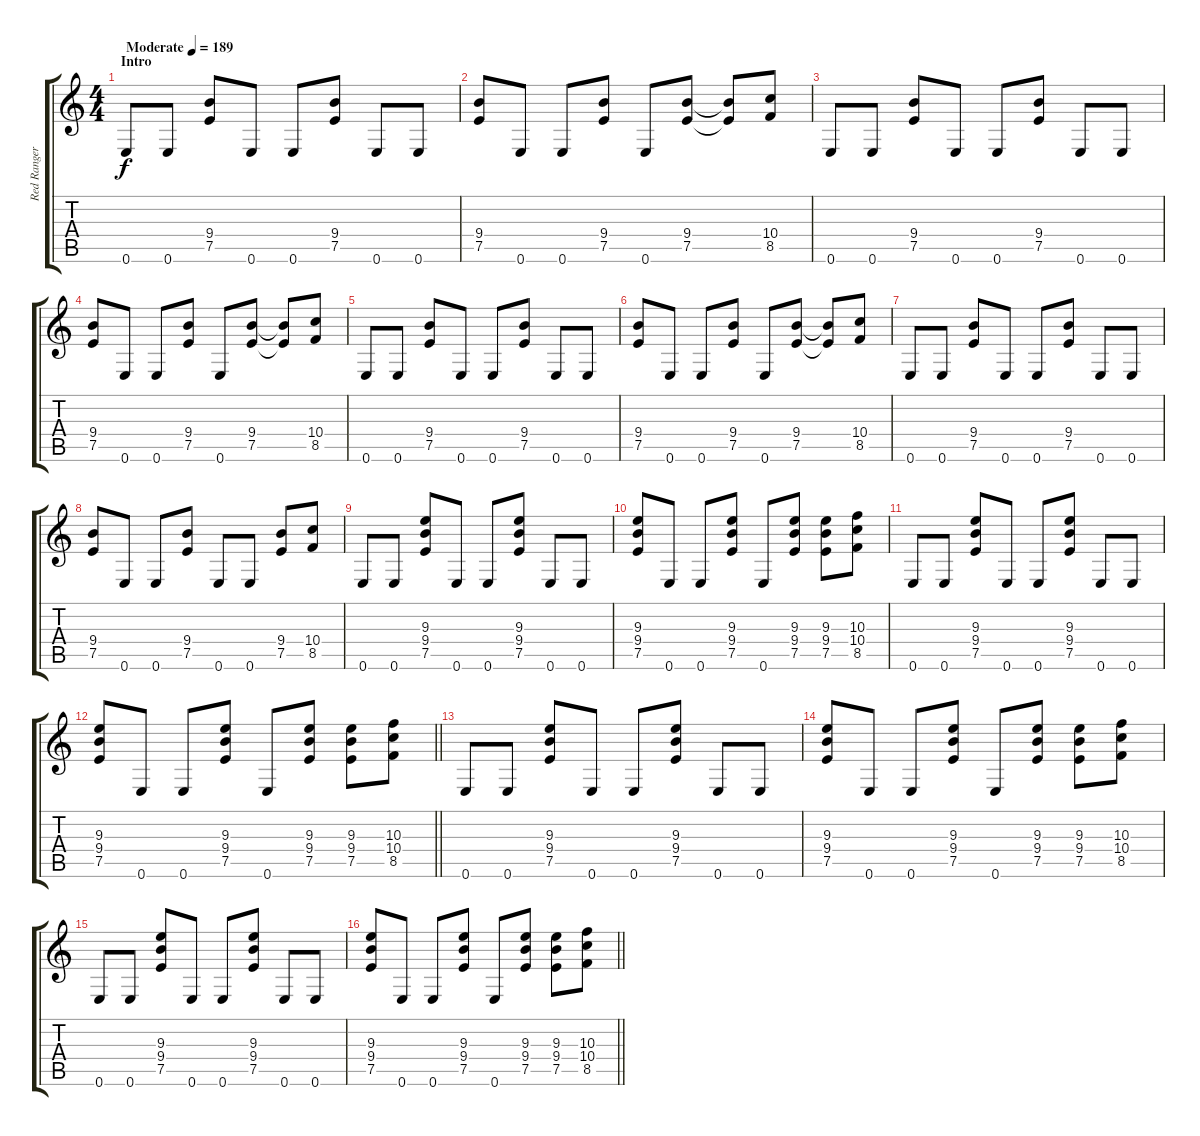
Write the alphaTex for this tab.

\track ("Red Ranger (Guitar)" "Red Ranger") {instrument distortionguitar}
\staff {score tabs}
\tuning (E4 B3 G3 D3 A2 E2) {hide}
\ts (4 4)
\section ("" "Intro")
\tempo (189 "Moderate")
\clef g2
\ks c
0.6.8{dy f instrument distortionguitar} 0.6.8 (9.4 7.5).8 0.6.8 0.6.8 (9.4 7.5).8 0.6.8 0.6.8 |
(9.4 7.5).8 0.6.8 0.6.8 (9.4 7.5).8 0.6.8 (9.4 7.5).8 (9.4{t} 7.5{t}).8 (10.4 8.5).8 |
0.6.8 0.6.8 (9.4 7.5).8 0.6.8 0.6.8 (9.4 7.5).8 0.6.8 0.6.8 |
(9.4 7.5).8 0.6.8 0.6.8 (9.4 7.5).8 0.6.8 (9.4 7.5).8 (9.4{t} 7.5{t}).8 (10.4 8.5).8 |
0.6.8 0.6.8 (9.4 7.5).8 0.6.8 0.6.8 (9.4 7.5).8 0.6.8 0.6.8 |
(9.4 7.5).8 0.6.8 0.6.8 (9.4 7.5).8 0.6.8 (9.4 7.5).8 (9.4{t} 7.5{t}).8 (10.4 8.5).8 |
0.6.8 0.6.8 (9.4 7.5).8 0.6.8 0.6.8 (9.4 7.5).8 0.6.8 0.6.8 |
(9.4 7.5).8 0.6.8 0.6.8 (9.4 7.5).8 0.6.8 0.6.8 (9.4 7.5).8 (10.4 8.5).8 |
0.6.8 0.6.8 (9.3 9.4 7.5).8 0.6.8 0.6.8 (9.3 9.4 7.5).8 0.6.8 0.6.8 |
(9.3 9.4 7.5).8 0.6.8 0.6.8 (9.3 9.4 7.5).8 0.6.8 (9.3 9.4 7.5).8 (9.3 9.4 7.5).8 (10.3 10.4 8.5).8 |
0.6.8 0.6.8 (9.3 9.4 7.5).8 0.6.8 0.6.8 (9.3 9.4 7.5).8 0.6.8 0.6.8 |
\barLineRight lightlight
(9.3 9.4 7.5).8 0.6.8 0.6.8 (9.3 9.4 7.5).8 0.6.8 (9.3 9.4 7.5).8 (9.3 9.4 7.5).8 (10.3 10.4 8.5).8 |
0.6.8 0.6.8 (9.3 9.4 7.5).8 0.6.8 0.6.8 (9.3 9.4 7.5).8 0.6.8 0.6.8 |
(9.3 9.4 7.5).8 0.6.8 0.6.8 (9.3 9.4 7.5).8 0.6.8 (9.3 9.4 7.5).8 (9.3 9.4 7.5).8 (10.3 10.4 8.5).8 |
0.6.8 0.6.8 (9.3 9.4 7.5).8 0.6.8 0.6.8 (9.3 9.4 7.5).8 0.6.8 0.6.8 |
\barLineRight lightlight
(9.3 9.4 7.5).8 0.6.8 0.6.8 (9.3 9.4 7.5).8 0.6.8 (9.3 9.4 7.5).8 (9.3 9.4 7.5).8 (10.3 10.4 8.5).8
